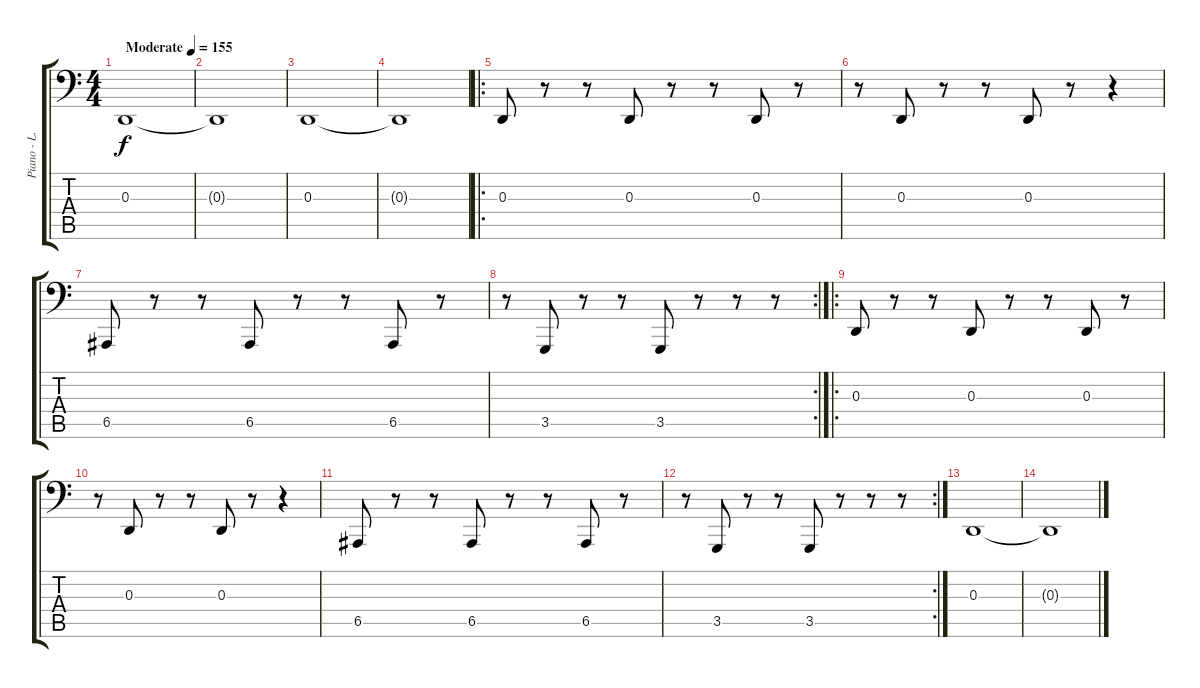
\track ("Piano - L.H." "Piano - L.") {instrument electricgrandpiano}
\staff {score tabs}
\tuning (C3 G2 D2 A1 E1 B0) {hide}
\ts (4 4)
\tempo (155 "Moderate")
\clef f4
\ks c
0.3.1{dy f instrument electricgrandpiano} |
0.3{t}.1 |
0.3.1 |
0.3{t}.1 |
\ro
0.3.8 r.8 r.8 0.3.8 r.8 r.8 0.3.8 r.8 |
r.8 0.3.8 r.8 r.8 0.3.8 r.8 r.4 |
6.5.8 r.8 r.8 6.5.8 r.8 r.8 6.5.8 r.8 |
\rc 2
r.8 3.5.8 r.8 r.8 3.5.8 r.8 r.8 r.8 |
\ro
0.3.8 r.8 r.8 0.3.8 r.8 r.8 0.3.8 r.8 |
r.8 0.3.8 r.8 r.8 0.3.8 r.8 r.4 |
6.5.8 r.8 r.8 6.5.8 r.8 r.8 6.5.8 r.8 |
\rc 2
r.8 3.5.8 r.8 r.8 3.5.8 r.8 r.8 r.8 |
0.3.1 |
0.3{t}.1
